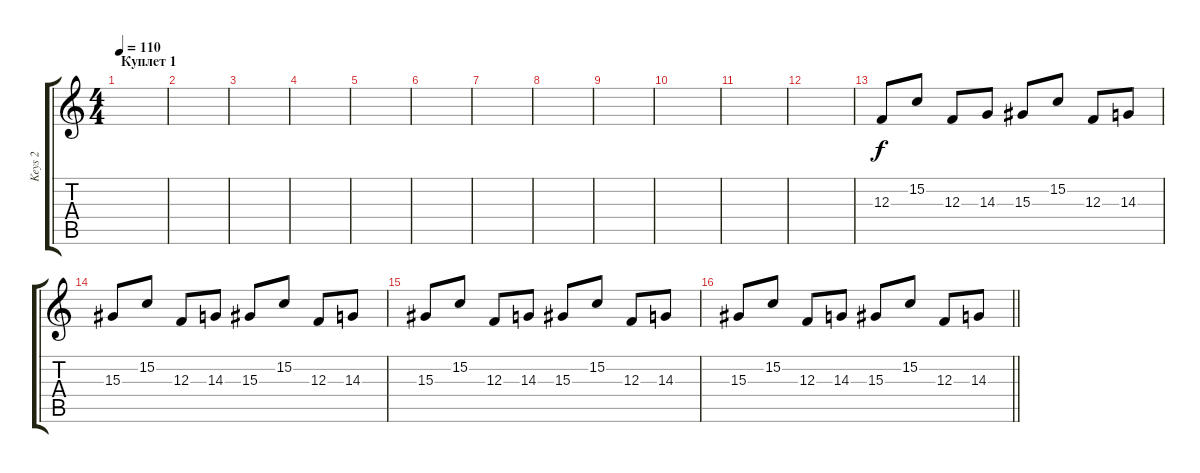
\track ("Keys 2" "Keys 2") {instrument pad4choir}
\staff {score tabs}
\tuning (D4 A3 F3 C3 G2 D2) {hide}
\ts (4 4)
\section ("" "Куплет 1")
\tempo 110
\clef g2
\ks c
|
|
|
|
|
|
|
|
|
|
|
|
12.3.8{dy f} 15.2.8 12.3.8 14.3.8 15.3.8 15.2.8 12.3.8 14.3.8 |
15.3.8 15.2.8 12.3.8 14.3.8 15.3.8 15.2.8 12.3.8 14.3.8 |
15.3.8 15.2.8 12.3.8 14.3.8 15.3.8 15.2.8 12.3.8 14.3.8 |
\barLineRight lightlight
15.3.8 15.2.8 12.3.8 14.3.8 15.3.8 15.2.8 12.3.8 14.3.8
